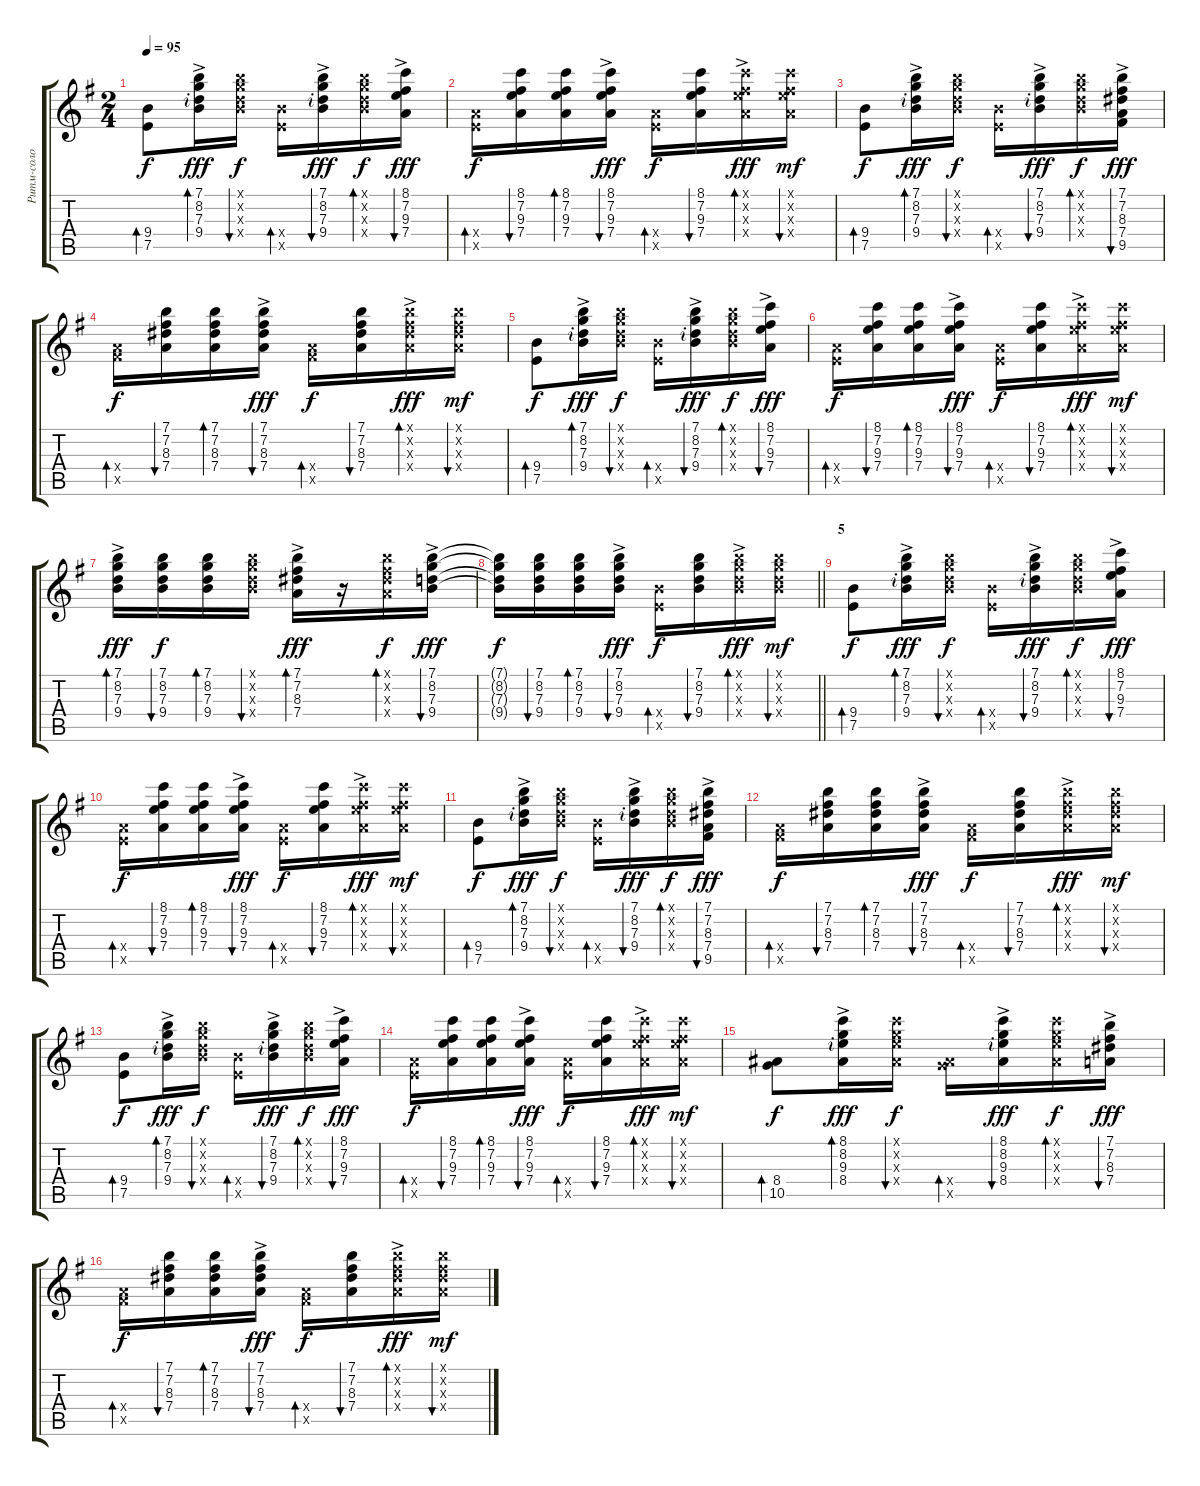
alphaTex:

\track ("Ритм-соло" "Ритм-соло") {instrument electricguitarclean}
\staff {score tabs}
\tuning (E4 B3 G3 D3 A2 E2) {hide}
\ts (2 4)
\tempo 95
\clef g2
\ks eminor
(9.4 7.5).8{bd 30 dy f} (7.1{ac} 8.2{ac} 7.3{ac rf 2} 9.4{ac}).16{bd 30 dy fff} (7.1{x} 8.2{x} 7.3{x} 9.4{x}).16{bu 30 dy f} (9.4{x} 7.5{x}).16{bd 30} (7.1{ac} 8.2{ac} 7.3{ac rf 2} 9.4{ac}).16{bu 30 dy fff} (7.1{x} 8.2{x} 7.3{x} 9.4{x}).16{bd 30 dy f} (8.1{ac} 7.2{ac} 9.3{ac} 7.4{ac}).16{bu 30 dy fff} |
(7.4{x} 7.5{x}).16{bd 30 dy f} (8.1 7.2 9.3 7.4).16{bu 30} (8.1 7.2 9.3 7.4).16{bd 30} (8.1{ac} 7.2{ac} 9.3{ac} 7.4{ac}).16{bu 30 dy fff} (7.4{x} 7.5{x}).16{bd 30 dy f} (8.1 7.2 9.3 7.4).16{bu 30} (8.1{ac x} 7.2{ac x} 9.3{ac x} 7.4{ac x}).16{bd 30 dy fff} (8.1{x} 7.2{x} 9.3{x} 7.4{x}).16{bu 30 dy mf} |
(9.4 7.5).8{bd 30 dy f} (7.1{ac} 8.2{ac} 7.3{ac rf 2} 9.4{ac}).16{bd 30 dy fff} (7.1{x} 8.2{x} 7.3{x} 9.4{x}).16{bu 30 dy f} (9.4{x} 7.5{x}).16{bd 30} (7.1{ac} 8.2{ac} 7.3{ac rf 2} 9.4{ac}).16{bu 30 dy fff} (7.1{x} 8.2{x} 7.3{x} 9.4{x}).16{bd 30 dy f} (7.1{ac} 7.2{ac} 8.3{ac} 7.4{ac} 9.5).16{bu 30 dy fff} |
(7.4{x} 9.5{x}).16{bd 30 dy f} (7.1 7.2 8.3 7.4).16{bu 30} (7.1 7.2 8.3 7.4).16{bd 30} (7.1{ac} 7.2{ac} 8.3{ac} 7.4{ac}).16{bu 30 dy fff} (7.4{x} 9.5{x}).16{bd 30 dy f} (7.1 7.2 8.3 7.4).16{bu 30} (7.1{ac x} 7.2{ac x} 8.3{x} 7.4{ac x}).16{bd 30 dy fff} (7.1{x} 7.2{x} 8.3{x} 7.4{x}).16{bu 30 dy mf} |
(9.4 7.5).8{bd 30 dy f} (7.1{ac} 8.2{ac} 7.3{ac rf 2} 9.4{ac}).16{bd 30 dy fff} (7.1{x} 8.2{x} 7.3{x} 9.4{x}).16{bu 30 dy f} (9.4{x} 7.5{x}).16{bd 30} (7.1{ac} 8.2{ac} 7.3{ac rf 2} 9.4{ac}).16{bu 30 dy fff} (7.1{x} 8.2{x} 7.3{x} 9.4{x}).16{bd 30 dy f} (8.1{ac} 7.2{ac} 9.3{ac} 7.4{ac}).16{bu 30 dy fff} |
(7.4{x} 7.5{x}).16{bd 30 dy f} (8.1 7.2 9.3 7.4).16{bu 30} (8.1 7.2 9.3 7.4).16{bd 30} (8.1{ac} 7.2{ac} 9.3{ac} 7.4{ac}).16{bu 30 dy fff} (7.4{x} 7.5{x}).16{bd 30 dy f} (8.1 7.2 9.3 7.4).16{bu 30} (8.1{ac x} 7.2{ac x} 9.3{ac x} 7.4{ac x}).16{bd 30 dy fff} (8.1{x} 7.2{x} 9.3{x} 7.4{x}).16{bu 30 dy mf} |
(7.1{ac} 8.2{ac} 7.3{ac} 9.4{ac}).16{bd 30 dy fff} (7.1 8.2 7.3 9.4).16{bu 30 dy f} (7.1 8.2 7.3 9.4).16{bd 30} (7.1{x} 8.2{x} 7.3{x} 9.4{x}).16{bu 30} (7.1{ac} 7.2{ac} 8.3{ac} 7.4{ac}).16{bd 30 dy fff} r.16 (7.1{x} 7.2{x} 8.3{x} 7.4{x}).16{bd 30 dy f} (7.1{ac} 8.2{ac} 7.3{ac} 9.4{ac}).16{bu 30 dy fff} |
\barLineRight lightlight
(7.1{t} 8.2{t} 7.3{t} 9.4{t}).16{dy f} (7.1 8.2 7.3 9.4).16{bu 30} (7.1 8.2 7.3 9.4).16{bd 30} (7.1{ac} 8.2{ac} 7.3{ac} 9.4{ac}).16{bu 30 dy fff} (9.4{x} 7.5{x}).16{bd 30 dy f} (7.1 8.2 7.3 9.4).16{bu 30} (7.1{ac x} 8.2{ac x} 7.3{ac x} 9.4{ac x}).16{bd 30 dy fff} (7.1{x} 8.2{x} 7.3{x} 9.4{x}).16{bu 30 dy mf} |
\section ("" "5")
(9.4 7.5).8{bd 30 dy f} (7.1{ac} 8.2{ac} 7.3{ac rf 2} 9.4{ac}).16{bd 30 dy fff} (7.1{x} 8.2{x} 7.3{x} 9.4{x}).16{bu 30 dy f} (9.4{x} 7.5{x}).16{bd 30} (7.1{ac} 8.2{ac} 7.3{ac rf 2} 9.4{ac}).16{bu 30 dy fff} (7.1{x} 8.2{x} 7.3{x} 9.4{x}).16{bd 30 dy f} (8.1{ac} 7.2{ac} 9.3{ac} 7.4{ac}).16{bu 30 dy fff} |
(7.4{x} 7.5{x}).16{bd 30 dy f} (8.1 7.2 9.3 7.4).16{bu 30} (8.1 7.2 9.3 7.4).16{bd 30} (8.1{ac} 7.2{ac} 9.3{ac} 7.4{ac}).16{bu 30 dy fff} (7.4{x} 7.5{x}).16{bd 30 dy f} (8.1 7.2 9.3 7.4).16{bu 30} (8.1{ac x} 7.2{ac x} 9.3{ac x} 7.4{ac x}).16{bd 30 dy fff} (8.1{x} 7.2{x} 9.3{x} 7.4{x}).16{bu 30 dy mf} |
(9.4 7.5).8{bd 30 dy f} (7.1{ac} 8.2{ac} 7.3{ac rf 2} 9.4{ac}).16{bd 30 dy fff} (7.1{x} 8.2{x} 7.3{x} 9.4{x}).16{bu 30 dy f} (9.4{x} 7.5{x}).16{bd 30} (7.1{ac} 8.2{ac} 7.3{ac rf 2} 9.4{ac}).16{bu 30 dy fff} (7.1{x} 8.2{x} 7.3{x} 9.4{x}).16{bd 30 dy f} (7.1{ac} 7.2{ac} 8.3{ac} 7.4{ac} 9.5).16{bu 30 dy fff} |
(7.4{x} 9.5{x}).16{bd 30 dy f} (7.1 7.2 8.3 7.4).16{bu 30} (7.1 7.2 8.3 7.4).16{bd 30} (7.1{ac} 7.2{ac} 8.3{ac} 7.4{ac}).16{bu 30 dy fff} (7.4{x} 9.5{x}).16{bd 30 dy f} (7.1 7.2 8.3 7.4).16{bu 30} (7.1{ac x} 7.2{ac x} 8.3{x} 7.4{ac x}).16{bd 30 dy fff} (7.1{x} 7.2{x} 8.3{x} 7.4{x}).16{bu 30 dy mf} |
(9.4 7.5).8{bd 30 dy f} (7.1{ac} 8.2{ac} 7.3{ac rf 2} 9.4{ac}).16{bd 30 dy fff} (7.1{x} 8.2{x} 7.3{x} 9.4{x}).16{bu 30 dy f} (9.4{x} 7.5{x}).16{bd 30} (7.1{ac} 8.2{ac} 7.3{ac rf 2} 9.4{ac}).16{bu 30 dy fff} (7.1{x} 8.2{x} 7.3{x} 9.4{x}).16{bd 30 dy f} (8.1{ac} 7.2{ac} 9.3{ac} 7.4{ac}).16{bu 30 dy fff} |
(7.4{x} 7.5{x}).16{bd 30 dy f} (8.1 7.2 9.3 7.4).16{bu 30} (8.1 7.2 9.3 7.4).16{bd 30} (8.1{ac} 7.2{ac} 9.3{ac} 7.4{ac}).16{bu 30 dy fff} (7.4{x} 7.5{x}).16{bd 30 dy f} (8.1 7.2 9.3 7.4).16{bu 30} (8.1{ac x} 7.2{ac x} 9.3{ac x} 7.4{ac x}).16{bd 30 dy fff} (8.1{x} 7.2{x} 9.3{x} 7.4{x}).16{bu 30 dy mf} |
(8.4 10.5).8{bd 30 dy f} (8.1{ac} 8.2{ac} 9.3{ac rf 2} 8.4{ac}).16{bd 30 dy fff} (8.1{x} 8.2{x} 9.3{x} 8.4{x}).16{bu 30 dy f} (8.4{x} 10.5{x}).16{bd 30} (8.1{ac} 8.2{ac} 9.3{ac rf 2} 8.4{ac}).16{bu 30 dy fff} (8.1{x} 8.2{x} 9.3{x} 8.4{x}).16{bd 30 dy f} (7.1{ac} 7.2{ac} 8.3{ac} 7.4{ac}).16{bu 30 dy fff} |
(7.4{x} 9.5{x}).16{bd 30 dy f} (7.1 7.2 8.3 7.4).16{bu 30} (7.1 7.2 8.3 7.4).16{bd 30} (7.1{ac} 7.2{ac} 8.3{ac} 7.4{ac}).16{bu 30 dy fff} (7.4{x} 9.5{x}).16{bd 30 dy f} (7.1 7.2 8.3 7.4).16{bu 30} (7.1{ac x} 7.2{ac x} 8.3{ac x} 7.4{ac x}).16{bd 30 dy fff} (7.1{x} 7.2{x} 8.3{x} 7.4{x}).16{bu 30 dy mf}
